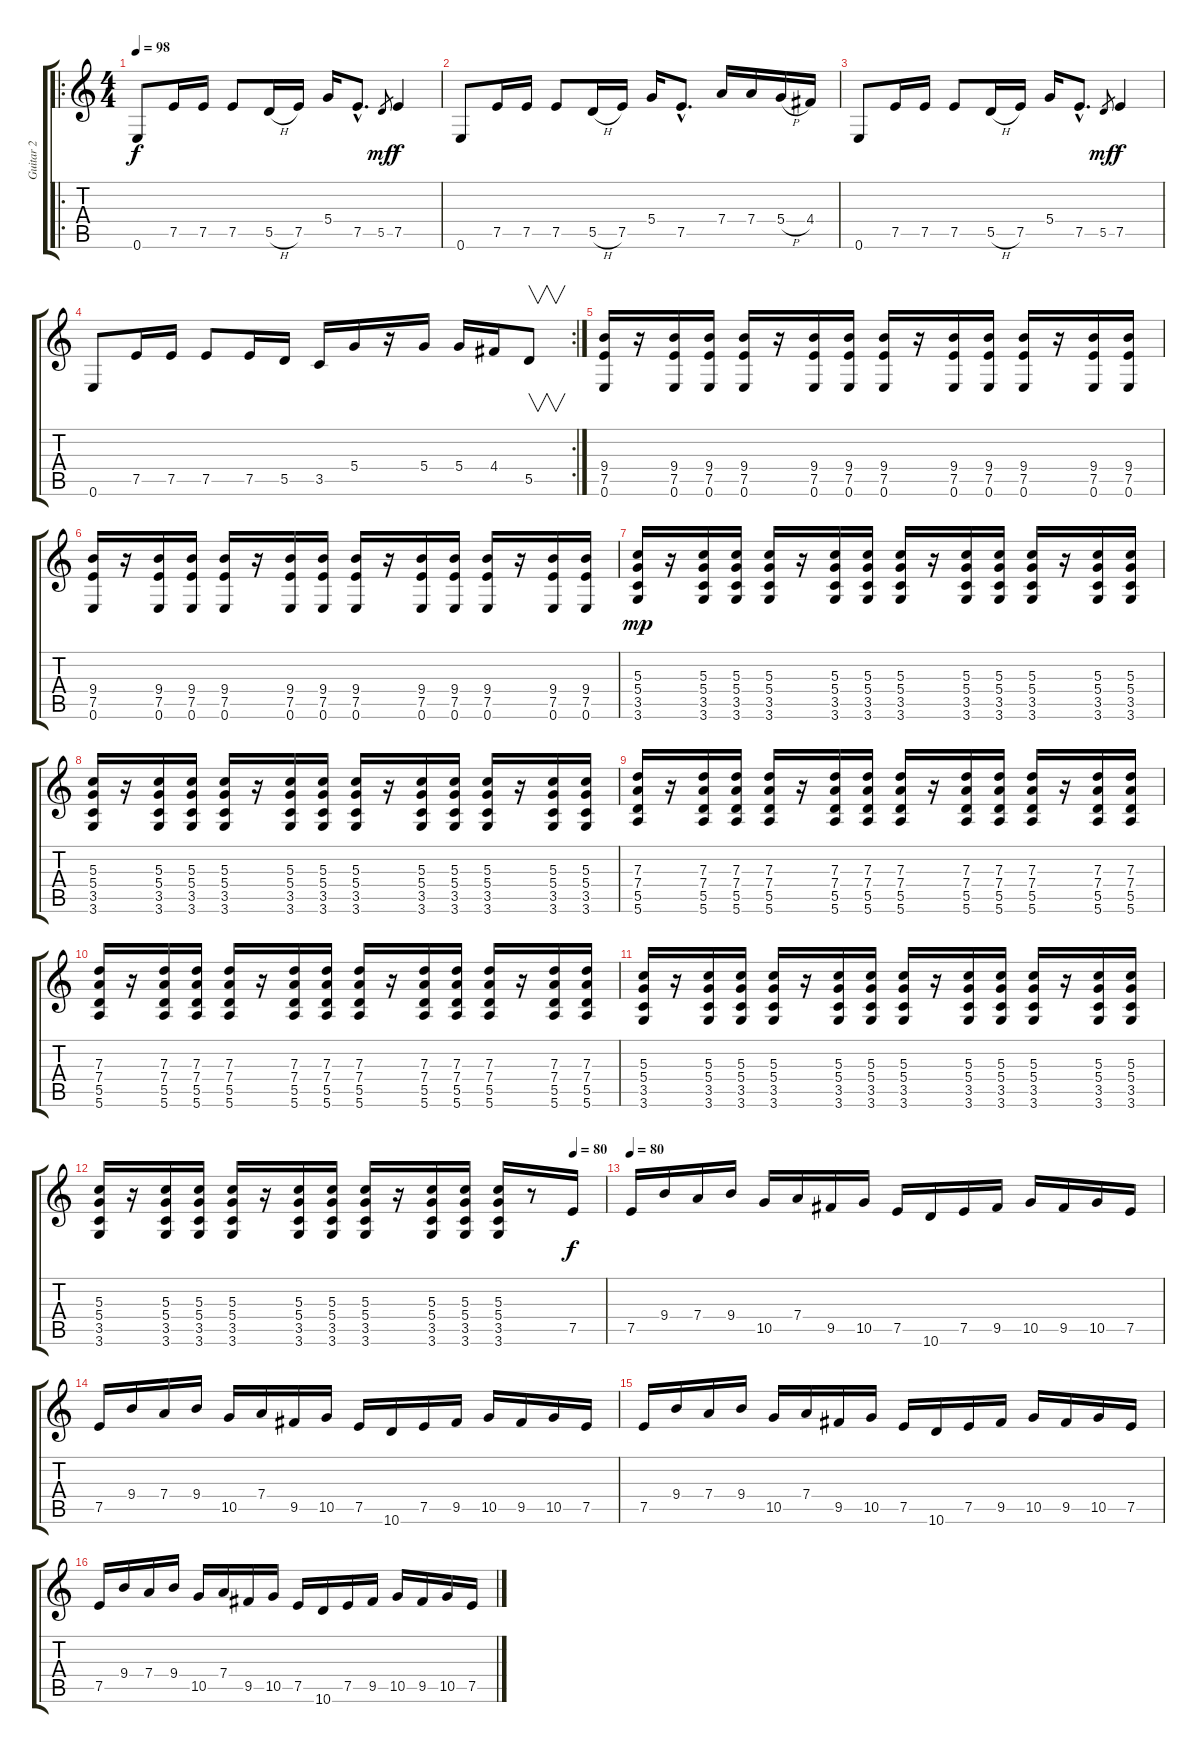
\track ("Guitar 2" "Guitar 2") {instrument distortionguitar}
\staff {score tabs}
\tuning (E4 B3 G3 D3 A2 E2) {hide}
\ro
\ts (4 4)
\tempo 98
\clef g2
\ks c
0.6.8{dy f volume 13} 7.5.16 7.5.16 7.5.8 5.5{h}.16 7.5.16 5.4.16 7.5{hac}.8{d} 5.5.8{gr dy mf} 7.5.4{dy f} |
0.6.8 7.5.16 7.5.16 7.5.8 5.5{h}.16 7.5.16 5.4.16 7.5{hac}.8{d} 7.4.16 7.4.16 5.4{h}.16 4.4.16 |
0.6.8 7.5.16 7.5.16 7.5.8 5.5{h}.16 7.5.16 5.4.16 7.5{hac}.8{d} 5.5.8{gr dy mf} 7.5.4{dy f} |
\rc 2
0.6.8 7.5.16 7.5.16 7.5.8 7.5.16 5.5.16 3.5.16 5.4.16 r.16 5.4.16 5.4.16 4.4.16 5.5.8{v} |
(9.4 7.5 0.6).16{volume 10} r.16 (9.4 7.5 0.6).16 (9.4 7.5 0.6).16 (9.4 7.5 0.6).16 r.16 (9.4 7.5 0.6).16 (9.4 7.5 0.6).16 (9.4 7.5 0.6).16 r.16 (9.4 7.5 0.6).16 (9.4 7.5 0.6).16 (9.4 7.5 0.6).16 r.16 (9.4 7.5 0.6).16 (9.4 7.5 0.6).16 |
(9.4 7.5 0.6).16 r.16 (9.4 7.5 0.6).16 (9.4 7.5 0.6).16 (9.4 7.5 0.6).16 r.16 (9.4 7.5 0.6).16 (9.4 7.5 0.6).16 (9.4 7.5 0.6).16 r.16 (9.4 7.5 0.6).16 (9.4 7.5 0.6).16 (9.4 7.5 0.6).16 r.16 (9.4 7.5 0.6).16 (9.4 7.5 0.6).16 |
(5.3 5.4 3.5 3.6).16{dy mp} r.16 (5.3 5.4 3.5 3.6).16 (5.3 5.4 3.5 3.6).16 (5.3 5.4 3.5 3.6).16 r.16 (5.3 5.4 3.5 3.6).16 (5.3 5.4 3.5 3.6).16 (5.3 5.4 3.5 3.6).16 r.16 (5.3 5.4 3.5 3.6).16 (5.3 5.4 3.5 3.6).16 (5.3 5.4 3.5 3.6).16 r.16 (5.3 5.4 3.5 3.6).16 (5.3 5.4 3.5 3.6).16 |
(5.3 5.4 3.5 3.6).16 r.16 (5.3 5.4 3.5 3.6).16 (5.3 5.4 3.5 3.6).16 (5.3 5.4 3.5 3.6).16 r.16 (5.3 5.4 3.5 3.6).16 (5.3 5.4 3.5 3.6).16 (5.3 5.4 3.5 3.6).16 r.16 (5.3 5.4 3.5 3.6).16 (5.3 5.4 3.5 3.6).16 (5.3 5.4 3.5 3.6).16 r.16 (5.3 5.4 3.5 3.6).16 (5.3 5.4 3.5 3.6).16 |
(7.3 7.4 5.5 5.6).16 r.16 (7.3 7.4 5.5 5.6).16 (7.3 7.4 5.5 5.6).16 (7.3 7.4 5.5 5.6).16 r.16 (7.3 7.4 5.5 5.6).16 (7.3 7.4 5.5 5.6).16 (7.3 7.4 5.5 5.6).16 r.16 (7.3 7.4 5.5 5.6).16 (7.3 7.4 5.5 5.6).16 (7.3 7.4 5.5 5.6).16 r.16 (7.3 7.4 5.5 5.6).16 (7.3 7.4 5.5 5.6).16 |
(7.3 7.4 5.5 5.6).16 r.16 (7.3 7.4 5.5 5.6).16 (7.3 7.4 5.5 5.6).16 (7.3 7.4 5.5 5.6).16 r.16 (7.3 7.4 5.5 5.6).16 (7.3 7.4 5.5 5.6).16 (7.3 7.4 5.5 5.6).16 r.16 (7.3 7.4 5.5 5.6).16 (7.3 7.4 5.5 5.6).16 (7.3 7.4 5.5 5.6).16 r.16 (7.3 7.4 5.5 5.6).16 (7.3 7.4 5.5 5.6).16 |
(5.3 5.4 3.5 3.6).16 r.16 (5.3 5.4 3.5 3.6).16 (5.3 5.4 3.5 3.6).16 (5.3 5.4 3.5 3.6).16 r.16 (5.3 5.4 3.5 3.6).16 (5.3 5.4 3.5 3.6).16 (5.3 5.4 3.5 3.6).16 r.16 (5.3 5.4 3.5 3.6).16 (5.3 5.4 3.5 3.6).16 (5.3 5.4 3.5 3.6).16 r.16 (5.3 5.4 3.5 3.6).16 (5.3 5.4 3.5 3.6).16 |
\tempo (80 0.9375)
(5.3 5.4 3.5 3.6).16 r.16 (5.3 5.4 3.5 3.6).16 (5.3 5.4 3.5 3.6).16 (5.3 5.4 3.5 3.6).16 r.16 (5.3 5.4 3.5 3.6).16 (5.3 5.4 3.5 3.6).16 (5.3 5.4 3.5 3.6).16 r.16 (5.3 5.4 3.5 3.6).16 (5.3 5.4 3.5 3.6).16 (5.3 5.4 3.5 3.6).16 r.8 7.5.16{dy f} |
\tempo 80
7.5.16 9.4.16 7.4.16 9.4.16 10.5.16 7.4.16 9.5.16 10.5.16 7.5.16 10.6.16 7.5.16 9.5.16 10.5.16 9.5.16 10.5.16 7.5.16 |
7.5.16 9.4.16 7.4.16 9.4.16 10.5.16 7.4.16 9.5.16 10.5.16 7.5.16 10.6.16 7.5.16 9.5.16 10.5.16 9.5.16 10.5.16 7.5.16 |
7.5.16 9.4.16 7.4.16 9.4.16 10.5.16 7.4.16 9.5.16 10.5.16 7.5.16 10.6.16 7.5.16 9.5.16 10.5.16 9.5.16 10.5.16 7.5.16 |
7.5.16 9.4.16 7.4.16 9.4.16 10.5.16 7.4.16 9.5.16 10.5.16 7.5.16 10.6.16 7.5.16 9.5.16 10.5.16 9.5.16 10.5.16 7.5.16
